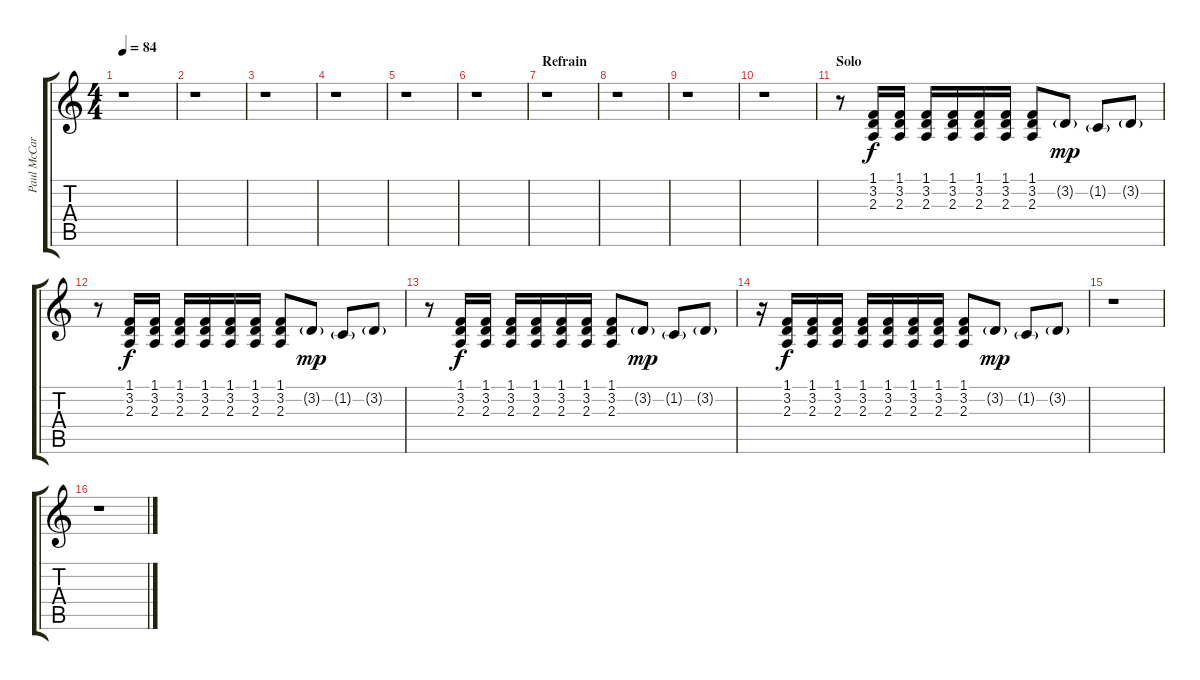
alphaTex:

\track ("Paul McCartney (Clavier)" "Paul McCar") {instrument electricpiano2}
\staff {score tabs}
\tuning (E4 B3 G3 D3 A2 E2) {hide}
\ts (4 4)
\tempo 84
\clef g2
\ks c
r.1{dy f} |
r.1 |
r.1 |
r.1 |
r.1 |
r.1 |
\section ("" "Refrain")
r.1 |
r.1 |
r.1 |
r.1 |
\section ("" "Solo")
r.8 (1.1 3.2 2.3).16 (1.1 3.2 2.3).16 (1.1 3.2 2.3).16 (1.1 3.2 2.3).16 (1.1 3.2 2.3).16 (1.1 3.2 2.3).16 (1.1 3.2 2.3).8 3.2{g}.8{dy mp} 1.2{g}.8 3.2{g}.8 |
r.8 (1.1 3.2 2.3).16{dy f} (1.1 3.2 2.3).16 (1.1 3.2 2.3).16 (1.1 3.2 2.3).16 (1.1 3.2 2.3).16 (1.1 3.2 2.3).16 (1.1 3.2 2.3).8 3.2{g}.8{dy mp} 1.2{g}.8 3.2{g}.8 |
r.8 (1.1 3.2 2.3).16{dy f} (1.1 3.2 2.3).16 (1.1 3.2 2.3).16 (1.1 3.2 2.3).16 (1.1 3.2 2.3).16 (1.1 3.2 2.3).16 (1.1 3.2 2.3).8 3.2{g}.8{dy mp} 1.2{g}.8 3.2{g}.8 |
r.16 (1.1 3.2 2.3).16{dy f} (1.1 3.2 2.3).16 (1.1 3.2 2.3).16 (1.1 3.2 2.3).16 (1.1 3.2 2.3).16 (1.1 3.2 2.3).16 (1.1 3.2 2.3).16 (1.1 3.2 2.3).8 3.2{g}.8{dy mp} 1.2{g}.8 3.2{g}.8 |
r.1 |
r.1
